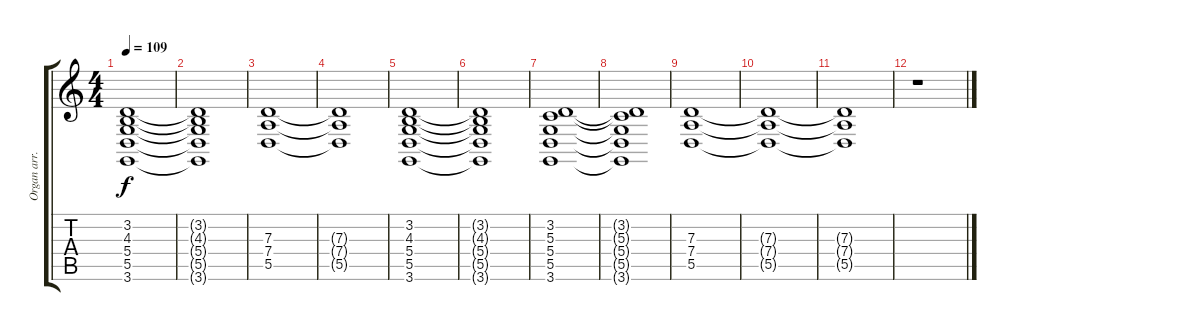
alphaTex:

\track ("Organ arr. for Guitar" "Organ arr.") {instrument drawbarorgan}
\staff {score tabs}
\tuning (E4 B3 G3 D3 A2 E2) {hide}
\ts (4 4)
\tempo 109
\clef g2
\ks c
(3.2 4.3 5.4 5.5 3.6).1{dy f} |
(3.2{t} 4.3{t} 5.4{t} 5.5{t} 3.6{t}).1 |
(7.3 7.4 5.5).1 |
(7.3{t} 7.4{t} 5.5{t}).1 |
(3.2 4.3 5.4 5.5 3.6).1 |
(3.2{t} 4.3{t} 5.4{t} 5.5{t} 3.6{t}).1 |
(3.2 5.3 5.4 5.5 3.6).1 |
(3.2{t} 5.3{t} 5.4{t} 5.5{t} 3.6{t}).1 |
(7.3 7.4 5.5).1 |
(7.3{t} 7.4{t} 5.5{t}).1 |
(7.3{t} 7.4{t} 5.5{t}).1 |
r.1
